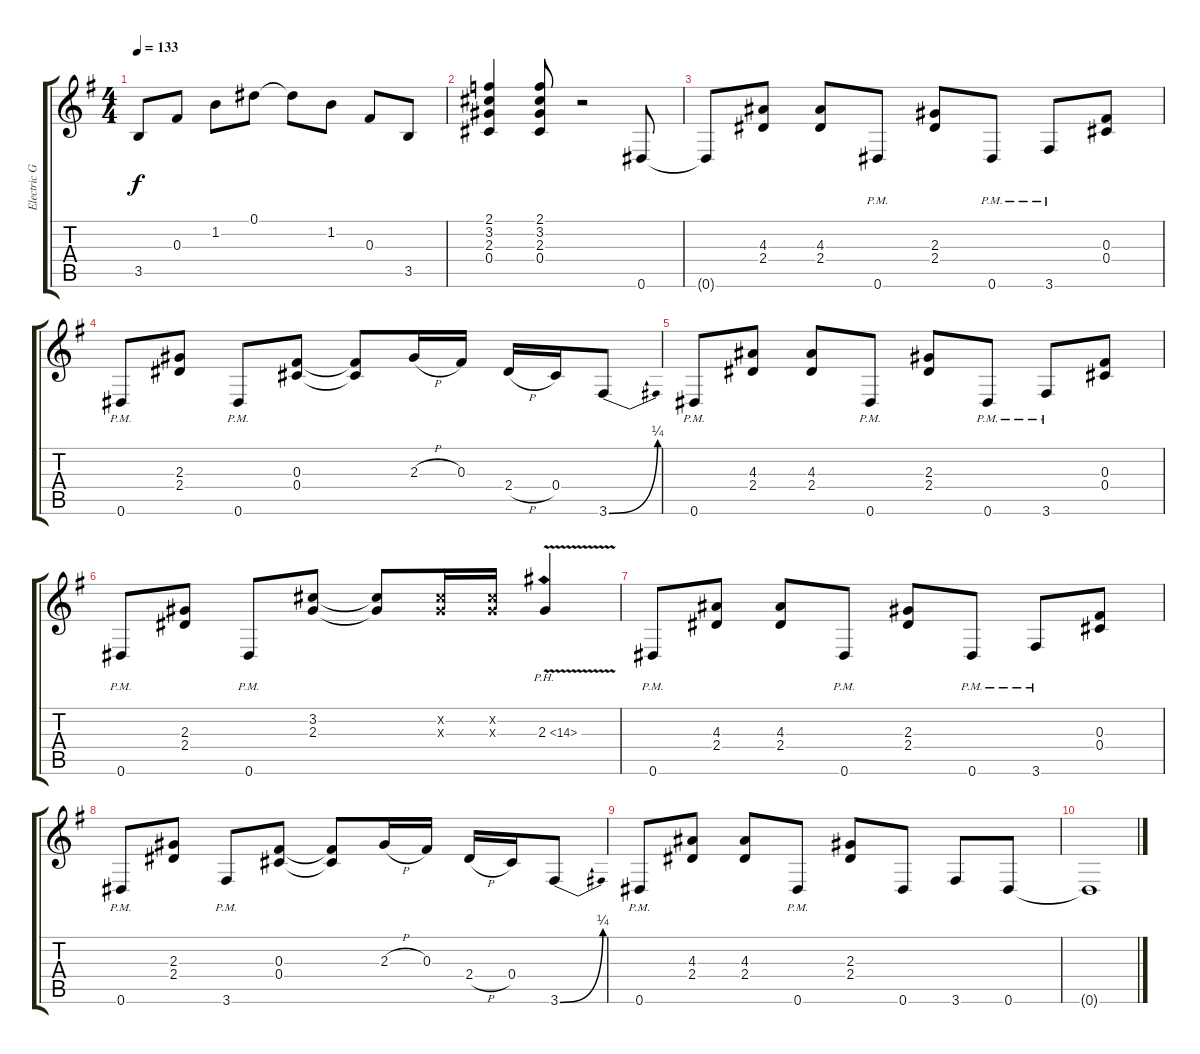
\track ("Electric Guitar 1" "Electric G") {instrument distortionguitar}
\staff {score tabs}
\tuning (Eb4 Bb3 Gb3 Db3 Ab2 Eb2) {hide}
\ts (4 4)
\tempo 133
\clef g2
\ks g
3.5.8{dy f} 0.3.8 1.2.8 0.1.8 0.1{t}.8 1.2.8 0.3.8 3.5.8 |
(2.1 3.2 2.3 0.4).4 (2.1 3.2 2.3 0.4).8 r.2 0.6.8 |
0.6{t}.8 (4.3 2.4).8 (4.3 2.4).8 0.6{pm}.8 (2.3 2.4).8 0.6{pm}.8 3.6{pm}.8 (0.3 0.4).8 |
0.6{pm}.8 (2.3 2.4).8 0.6{pm}.8 (0.3 0.4).8 (0.3{t} 0.4{t}).8 2.3{h}.16 0.3.16 2.4{h}.16 0.4.16 3.6{be (bend 0 0 60 1)}.8 |
0.6{pm}.8 (4.3 2.4).8 (4.3 2.4).8 0.6{pm}.8 (2.3 2.4).8 0.6{pm}.8 3.6{pm}.8 (0.3 0.4).8 |
0.6{pm}.8 (2.3 2.4).8 0.6{pm}.8 (3.2 2.3).8 (3.2{t} 2.3{t}).8 (3.2{x} 2.3{x}).16 (3.2{x} 2.3{x}).16 2.3{ph 12 v}.4 |
0.6{pm}.8 (4.3 2.4).8 (4.3 2.4).8 0.6{pm}.8 (2.3 2.4).8 0.6{pm}.8 3.6{pm}.8 (0.3 0.4).8 |
0.6{pm}.8 (2.3 2.4).8 3.6{pm}.8 (0.3 0.4).8 (0.3{t} 0.4{t}).8 2.3{h}.16 0.3.16 2.4{h}.16 0.4.16 3.6{be (bend 0 0 60 1)}.8 |
0.6{pm}.8 (4.3 2.4).8 (4.3 2.4).8 0.6{pm}.8 (2.3 2.4).8 0.6.8 3.6.8 0.6.8 |
0.6{t}.1
